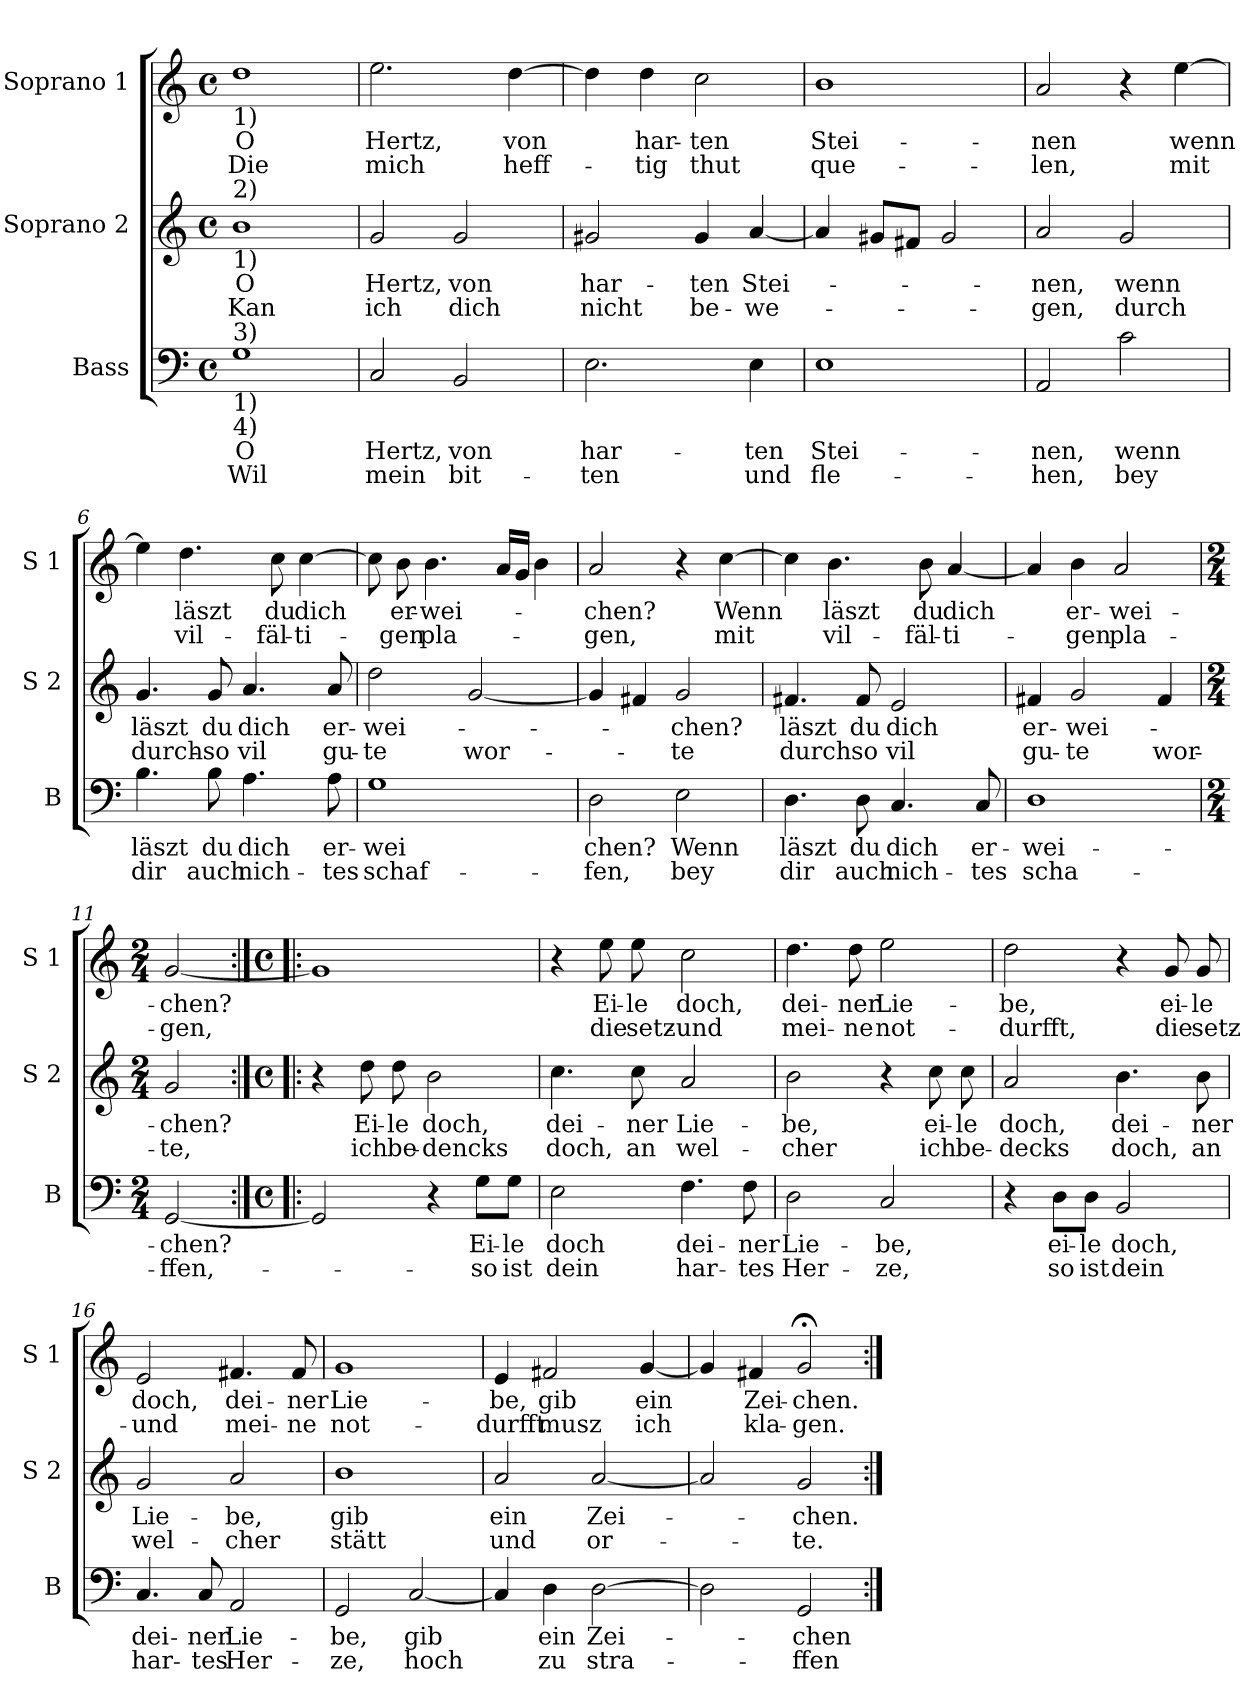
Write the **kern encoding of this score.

**kern	**text	**text	**kern	**text	**text	**kern	**text	**text
*part3	*part3	*part3	*part2	*part2	*part2	*part1	*part1	*part1
*staff3	*staff3	*staff3	*staff2	*staff2	*staff2	*staff1	*staff1	*staff1
*I"Bass	*	*	*I"Soprano 2	*	*	*I"Soprano 1	*	*
*I'B	*	*	*I'S 2	*	*	*I'S 1	*	*
*clefF4	*	*	*clefG2	*	*	*clefG2	*	*
*k[]	*	*	*k[]	*	*	*k[]	*	*
*C:	*	*	*C:	*	*	*C:	*	*
*M4/4	*	*	*M4/4	*	*	*M4/4	*	*
*met(c)	*	*	*met(c)	*	*	*met(c)	*	*
=1	=1	=1	=1	=1	=1	=1	=1	=1
!	!	!	!	!	!	!LO:TX:b:t=1)	!	!
!	!	!	!LO:TX:a:t=2)	!	!	!	!	!
!	!	!	!LO:TX:b:t=1)	!	!	!	!	!
!LO:TX:b:t=1)	!	!	!	!	!	!	!	!
!LO:TX:b:t=4)	!	!	!	!	!	!	!	!
!LO:TX:a:t=3)	!	!	!	!	!	!	!	!
!	!LO:LY:b	!LO:LY:b	!	!LO:LY:b	!LO:LY:b	!	!LO:LY:b	!LO:LY:b
1G	O	Wil	1b	O	Kan	1dd	O	Die
=2	=2	=2	=2	=2	=2	=2	=2	=2
!	!LO:LY:b	!LO:LY:b	!	!LO:LY:b	!LO:LY:b	!	!LO:LY:b	!LO:LY:b
2C/	Hertz,	mein	2g/	Hertz,	ich	2.ee\	Hertz,	mich
!	!LO:LY:b	!LO:LY:b	!	!LO:LY:b	!LO:LY:b	!	!	!
2BB/	von	bit-	2g/	von	dich	.	.	.
!	!	!	!	!	!	!	!LO:LY:b	!LO:LY:b
.	.	.	.	.	.	[4dd\	von	heff-
=3	=3	=3	=3	=3	=3	=3	=3	=3
!	!LO:LY:b	!LO:LY:b	!	!LO:LY:b	!LO:LY:b	!	!	!
2.E\	har-	-ten	2g#X/	har-	nicht	4dd\]	.	.
!	!	!	!	!	!	!	!LO:LY:b	!LO:LY:b
.	.	.	.	.	.	4dd\	har-	-tig
!	!	!	!	!LO:LY:b	!LO:LY:b	!	!LO:LY:b	!LO:LY:b
.	.	.	4g#/	-ten	be-	2cc\	-ten	thut
!	!LO:LY:b	!LO:LY:b	!	!LO:LY:b	!LO:LY:b	!	!	!
4E\	-ten	und	[4a/	Stei-	-we-	.	.	.
=4	=4	=4	=4	=4	=4	=4	=4	=4
!	!LO:LY:b	!LO:LY:b	!	!	!	!	!LO:LY:b	!LO:LY:b
1E	Stei-	fle-	4a/]	.	.	1b	Stei-	que-
.	.	.	8g#X/L	.	.	.	.	.
.	.	.	8f#X/J	.	.	.	.	.
.	.	.	2g#/	.	.	.	.	.
!!LO:LB:g=z
=5	=5	=5	=5	=5	=5	=5	=5	=5
!	!LO:LY:b	!LO:LY:b	!	!LO:LY:b	!LO:LY:b	!	!LO:LY:b	!LO:LY:b
2AA/	-nen,	-hen,	2a/	-nen,	-gen,	2a/	-nen	-len,
!	!LO:LY:b	!LO:LY:b	!	!LO:LY:b	!LO:LY:b	!	!	!
2c\	wenn	bey	2g/	wenn	durch	4r	.	.
!	!	!	!	!	!	!	!LO:LY:b	!LO:LY:b
.	.	.	.	.	.	[4ee\	wenn	mit
=6	=6	=6	=6	=6	=6	=6	=6	=6
!	!LO:LY:b	!LO:LY:b	!	!LO:LY:b	!LO:LY:b	!	!	!
4.B\	läszt	dir	4.g/	läszt	durch-	4ee\]	.	.
!	!	!	!	!	!	!	!LO:LY:b	!LO:LY:b
.	.	.	.	.	.	4.dd\	läszt	vil-
!	!LO:LY:b	!LO:LY:b	!	!LO:LY:b	!LO:LY:b	!	!	!
8B\	du	auch	8g/	du	-so	.	.	.
!	!LO:LY:b	!LO:LY:b	!	!LO:LY:b	!LO:LY:b	!	!	!
4.A\	dich	nich-	4.a/	dich	vil	.	.	.
!	!	!	!	!	!	!	!LO:LY:b	!LO:LY:b
.	.	.	.	.	.	8cc\	du	-fäl-
!	!	!	!	!	!	!	!LO:LY:b	!LO:LY:b
.	.	.	.	.	.	[4cc\	dich	-ti-
!	!LO:LY:b	!LO:LY:b	!	!LO:LY:b	!LO:LY:b	!	!	!
8A\	er-	-tes	8a/	er-	gu-	.	.	.
=7	=7	=7	=7	=7	=7	=7	=7	=7
!	!LO:LY:b	!LO:LY:b	!	!LO:LY:b	!LO:LY:b	!	!	!
1G	-wei	schaf-	2dd\	-wei-	-te	8cc\]	.	.
!	!	!	!	!	!	!	!LO:LY:b	!LO:LY:b
.	.	.	.	.	.	8b\	er-	-gen
!	!	!	!	!	!	!	!LO:LY:b	!LO:LY:b
.	.	.	.	.	.	4.b\	-wei-	pla-
!	!	!	!	!	!LO:LY:b	!	!	!
.	.	.	[2g/	.	wor-	.	.	.
.	.	.	.	.	.	16a/LL	.	.
.	.	.	.	.	.	16g/JJ	.	.
.	.	.	.	.	.	4b\	.	.
=8	=8	=8	=8	=8	=8	=8	=8	=8
!	!LO:LY:b	!LO:LY:b	!	!	!	!	!LO:LY:b	!LO:LY:b
2D\	chen?	-fen,	4g/]	.	.	2a/	-chen?	-gen,
.	.	.	4f#X/	.	.	.	.	.
!	!LO:LY:b	!LO:LY:b	!	!LO:LY:b	!LO:LY:b	!	!	!
2E\	Wenn	bey	2g/	-chen?	-te	4r	.	.
!	!	!	!	!	!	!	!LO:LY:b	!LO:LY:b
.	.	.	.	.	.	[4cc\	Wenn	mit
!!LO:PB:g=z
=9	=9	=9	=9	=9	=9	=9	=9	=9
!	!LO:LY:b	!LO:LY:b	!	!LO:LY:b	!LO:LY:b	!	!	!
4.D\	läszt	dir	4.f#X/	läszt	durch	4cc\]	.	.
!	!	!	!	!	!	!	!LO:LY:b	!LO:LY:b
.	.	.	.	.	.	4.b\	läszt	vil-
!	!LO:LY:b	!LO:LY:b	!	!LO:LY:b	!LO:LY:b	!	!	!
8D\	du	auch	8f#/	du	so	.	.	.
!	!LO:LY:b	!LO:LY:b	!	!LO:LY:b	!LO:LY:b	!	!	!
4.C/	dich	nich-	2e/	dich	vil	.	.	.
!	!	!	!	!	!	!	!LO:LY:b	!LO:LY:b
.	.	.	.	.	.	8b\	du	-fäl-
!	!	!	!	!	!	!	!LO:LY:b	!LO:LY:b
.	.	.	.	.	.	[4a/	dich	-ti-
!	!LO:LY:b	!LO:LY:b	!	!	!	!	!	!
8C/	er-	-tes	.	.	.	.	.	.
=10	=10	=10	=10	=10	=10	=10	=10	=10
!	!LO:LY:b	!LO:LY:b	!	!LO:LY:b	!LO:LY:b	!	!	!
1D	-wei-	scha-	4f#X/	er-	gu-	4a/]	.	.
!	!	!	!	!LO:LY:b	!LO:LY:b	!	!LO:LY:b	!LO:LY:b
.	.	.	2g/	-wei-	-te	4b\	er-	-gen
!	!	!	!	!	!	!	!LO:LY:b	!LO:LY:b
.	.	.	.	.	.	2a/	-wei-	pla-
!	!	!	!	!	!LO:LY:b	!	!	!
.	.	.	4f#/	.	wor-	.	.	.
=11	=11	=11	=11	=11	=11	=11	=11	=11
*M2/4	*	*	*M2/4	*	*	*M2/4	*	*
!	!LO:LY:b	!LO:LY:b	!	!LO:LY:b	!LO:LY:b	!	!LO:LY:b	!LO:LY:b
[2GG/	-chen?	-ffen,-	2g/	-chen?	-te,	[2g/	-chen?	-gen,
=12:|!|:	=12:|!|:	=12:|!|:	=12:|!|:	=12:|!|:	=12:|!|:	=12:|!|:	=12:|!|:	=12:|!|:
*M4/4	*	*	*M4/4	*	*	*M4/4	*	*
*met(c)	*	*	*met(c)	*	*	*met(c)	*	*
2GG/]	.	.	4r	.	.	1g]	.	.
!	!	!	!	!LO:LY:b	!LO:LY:b	!	!	!
.	.	.	8dd\	Ei-	ich	.	.	.
!	!	!	!	!LO:LY:b	!LO:LY:b	!	!	!
.	.	.	8dd\	-le	be-	.	.	.
!	!	!	!	!LO:LY:b	!LO:LY:b	!	!	!
4r	.	.	2b\	doch,	-dencks	.	.	.
!	!LO:LY:b	!LO:LY:b	!	!	!	!	!	!
8G\L	Ei-	-so	.	.	.	.	.	.
!	!LO:LY:b	!LO:LY:b	!	!	!	!	!	!
8G\J	-le	ist	.	.	.	.	.	.
!!LO:LB:g=z
=13	=13	=13	=13	=13	=13	=13	=13	=13
!	!LO:LY:b	!LO:LY:b	!	!LO:LY:b	!LO:LY:b	!	!	!
2E\	doch	dein	4.cc\	dei-	doch,	4r	.	.
!	!	!	!	!	!	!	!LO:LY:b	!LO:LY:b
.	.	.	.	.	.	8ee\	Ei-	die
!	!	!	!	!LO:LY:b	!LO:LY:b	!	!LO:LY:b	!LO:LY:b
.	.	.	8cc\	-ner	an	8ee\	-le	setz-
!	!LO:LY:b	!LO:LY:b	!	!LO:LY:b	!LO:LY:b	!	!LO:LY:b	!LO:LY:b
4.F\	dei-	har-	2a/	Lie-	wel-	2cc\	doch,	-und
!	!LO:LY:b	!LO:LY:b	!	!	!	!	!	!
8F\	-ner	-tes	.	.	.	.	.	.
=14	=14	=14	=14	=14	=14	=14	=14	=14
!	!LO:LY:b	!LO:LY:b	!	!LO:LY:b	!LO:LY:b	!	!LO:LY:b	!LO:LY:b
2D\	Lie-	Her-	2b\	-be,	-cher	4.dd\	dei-	mei-
!	!	!	!	!	!	!	!LO:LY:b	!LO:LY:b
.	.	.	.	.	.	8dd\	-ner	-ne
!	!LO:LY:b	!LO:LY:b	!	!	!	!	!LO:LY:b	!LO:LY:b
2C/	-be,	-ze,	4r	.	.	2ee\	Lie-	not-
!	!	!	!	!LO:LY:b	!LO:LY:b	!	!	!
.	.	.	8cc\	ei-	ich	.	.	.
!	!	!	!	!LO:LY:b	!LO:LY:b	!	!	!
.	.	.	8cc\	-le	be-	.	.	.
=15	=15	=15	=15	=15	=15	=15	=15	=15
!	!	!	!	!LO:LY:b	!LO:LY:b	!	!LO:LY:b	!LO:LY:b
4r	.	.	2a/	doch,	-decks	2dd\	-be,	-durfft,
!	!LO:LY:b	!LO:LY:b	!	!	!	!	!	!
8D\L	ei-	so	.	.	.	.	.	.
!	!LO:LY:b	!LO:LY:b	!	!	!	!	!	!
8D\J	-le	ist	.	.	.	.	.	.
!	!LO:LY:b	!LO:LY:b	!	!LO:LY:b	!LO:LY:b	!	!	!
2BB/	doch,	dein	4.b\	dei-	doch,	4r	.	.
!	!	!	!	!	!	!	!LO:LY:b	!LO:LY:b
.	.	.	.	.	.	8g/	ei-	die
!	!	!	!	!LO:LY:b	!LO:LY:b	!	!LO:LY:b	!LO:LY:b
.	.	.	8b\	-ner	an	8g/	-le	setz-
=16	=16	=16	=16	=16	=16	=16	=16	=16
!	!LO:LY:b	!LO:LY:b	!	!LO:LY:b	!LO:LY:b	!	!LO:LY:b	!LO:LY:b
4.C/	dei-	har-	2g/	Lie-	wel-	2e/	doch,	-und
!	!LO:LY:b	!LO:LY:b	!	!	!	!	!	!
8C/	-ner	-tes	.	.	.	.	.	.
!	!LO:LY:b	!LO:LY:b	!	!LO:LY:b	!LO:LY:b	!	!LO:LY:b	!LO:LY:b
2AA/	Lie-	Her-	2a/	-be,	-cher	4.f#X/	dei-	mei-
!	!	!	!	!	!	!	!LO:LY:b	!LO:LY:b
.	.	.	.	.	.	8f#/	-ner	-ne
!!LO:LB:g=z
=17	=17	=17	=17	=17	=17	=17	=17	=17
!	!LO:LY:b	!LO:LY:b	!	!LO:LY:b	!LO:LY:b	!	!LO:LY:b	!LO:LY:b
2GG/	-be,	-ze,	1b	gib	stätt	1g	Lie-	not-
!	!LO:LY:b	!LO:LY:b	!	!	!	!	!	!
[2C/	gib	hoch	.	.	.	.	.	.
=18	=18	=18	=18	=18	=18	=18	=18	=18
!	!	!	!	!LO:LY:b	!LO:LY:b	!	!LO:LY:b	!LO:LY:b
4C/]	.	.	2a/	ein	und	4e/	-be,	-durfft
!	!LO:LY:b	!LO:LY:b	!	!	!	!	!LO:LY:b	!LO:LY:b
4D\	ein	zu	.	.	.	2f#X/	gib	musz
!	!LO:LY:b	!LO:LY:b	!	!LO:LY:b	!LO:LY:b	!	!	!
[2D\	Zei-	stra-	[2a/	Zei-	or-	.	.	.
!	!	!	!	!	!	!	!LO:LY:b	!LO:LY:b
.	.	.	.	.	.	[4g/	ein	ich
=19	=19	=19	=19	=19	=19	=19	=19	=19
2D\]	.	.	2a/]	.	.	4g/]	.	.
!	!	!	!	!	!	!	!LO:LY:b	!LO:LY:b
.	.	.	.	.	.	4f#X/	Zei-	kla-
!	!LO:LY:b	!LO:LY:b	!	!LO:LY:b	!LO:LY:b	!	!LO:LY:b	!LO:LY:b
2GG/	-chen	-ffen	2g/	-chen.	-te.	2g;</	-chen.	-gen.
=:|!	=:|!	=:|!	=:|!	=:|!	=:|!	=:|!	=:|!	=:|!
*-	*-	*-	*-	*-	*-	*-	*-	*-
